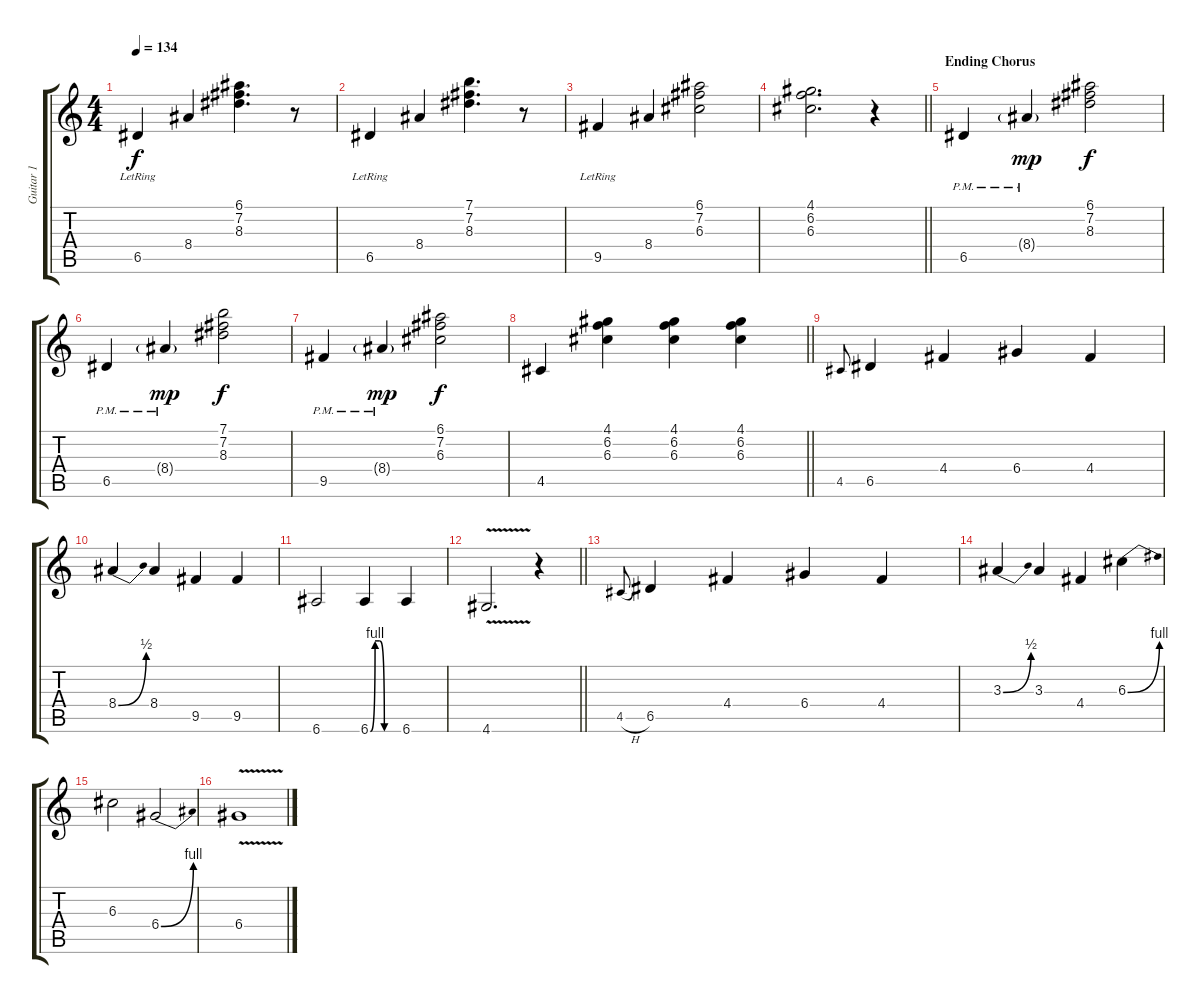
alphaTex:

\track ("Guitar 1" "Guitar 1") {instrument distortionguitar}
\staff {score tabs}
\tuning (E4 B3 G3 D3 A2 E2) {hide}
\ts (4 4)
\tempo 134
\clef g2
\ks c
6.5{lr}.4{dy f volume 12} 8.4.4 (6.1 7.2 8.3).4{d} r.8 |
6.5{lr}.4 8.4.4 (7.1 7.2 8.3).4{d} r.8 |
9.5{lr}.4 8.4.4 (6.1 7.2 6.3).2 |
\barLineRight lightlight
(4.1 6.2 6.3).2{d volume 5} r.4 |
\section ("" "Ending Chorus")
6.5{pm}.4{volume 12} 8.4{g pm}.4{dy mp} (6.1 7.2 8.3).2{dy f} |
6.5{pm}.4 8.4{g pm}.4{dy mp} (7.1 7.2 8.3).2{dy f} |
9.5{pm}.4 8.4{g pm}.4{dy mp} (6.1 7.2 6.3).2{dy f} |
\barLineRight lightlight
4.5.4 (4.1 6.2 6.3).4 (4.1 6.2 6.3).4 (4.1 6.2 6.3).4 |
4.5.8{gr onbeat} 6.5.4{volume 12 balance 14} 4.4.4 6.4.4 4.4.4 |
8.4{be (bend 0 0 60 2)}.4 8.4.4 9.5.4 9.5.4 |
6.6.2 6.6{be (custom 0 0 10 4 20 4 30 0 60 0)}.4 6.6.4 |
\barLineRight lightlight
4.6{v}.2{d} r.4 |
4.5{h}.8{gr onbeat} 6.5.4{volume 12 balance 14} 4.4.4 6.4.4 4.4.4 |
3.3{be (bend 0 0 60 2)}.4 3.3.4 4.4.4 6.3{be (bend 0 0 60 4)}.4 |
6.3.2 6.4{be (bend 0 0 60 4)}.2 |
6.4{v}.1
